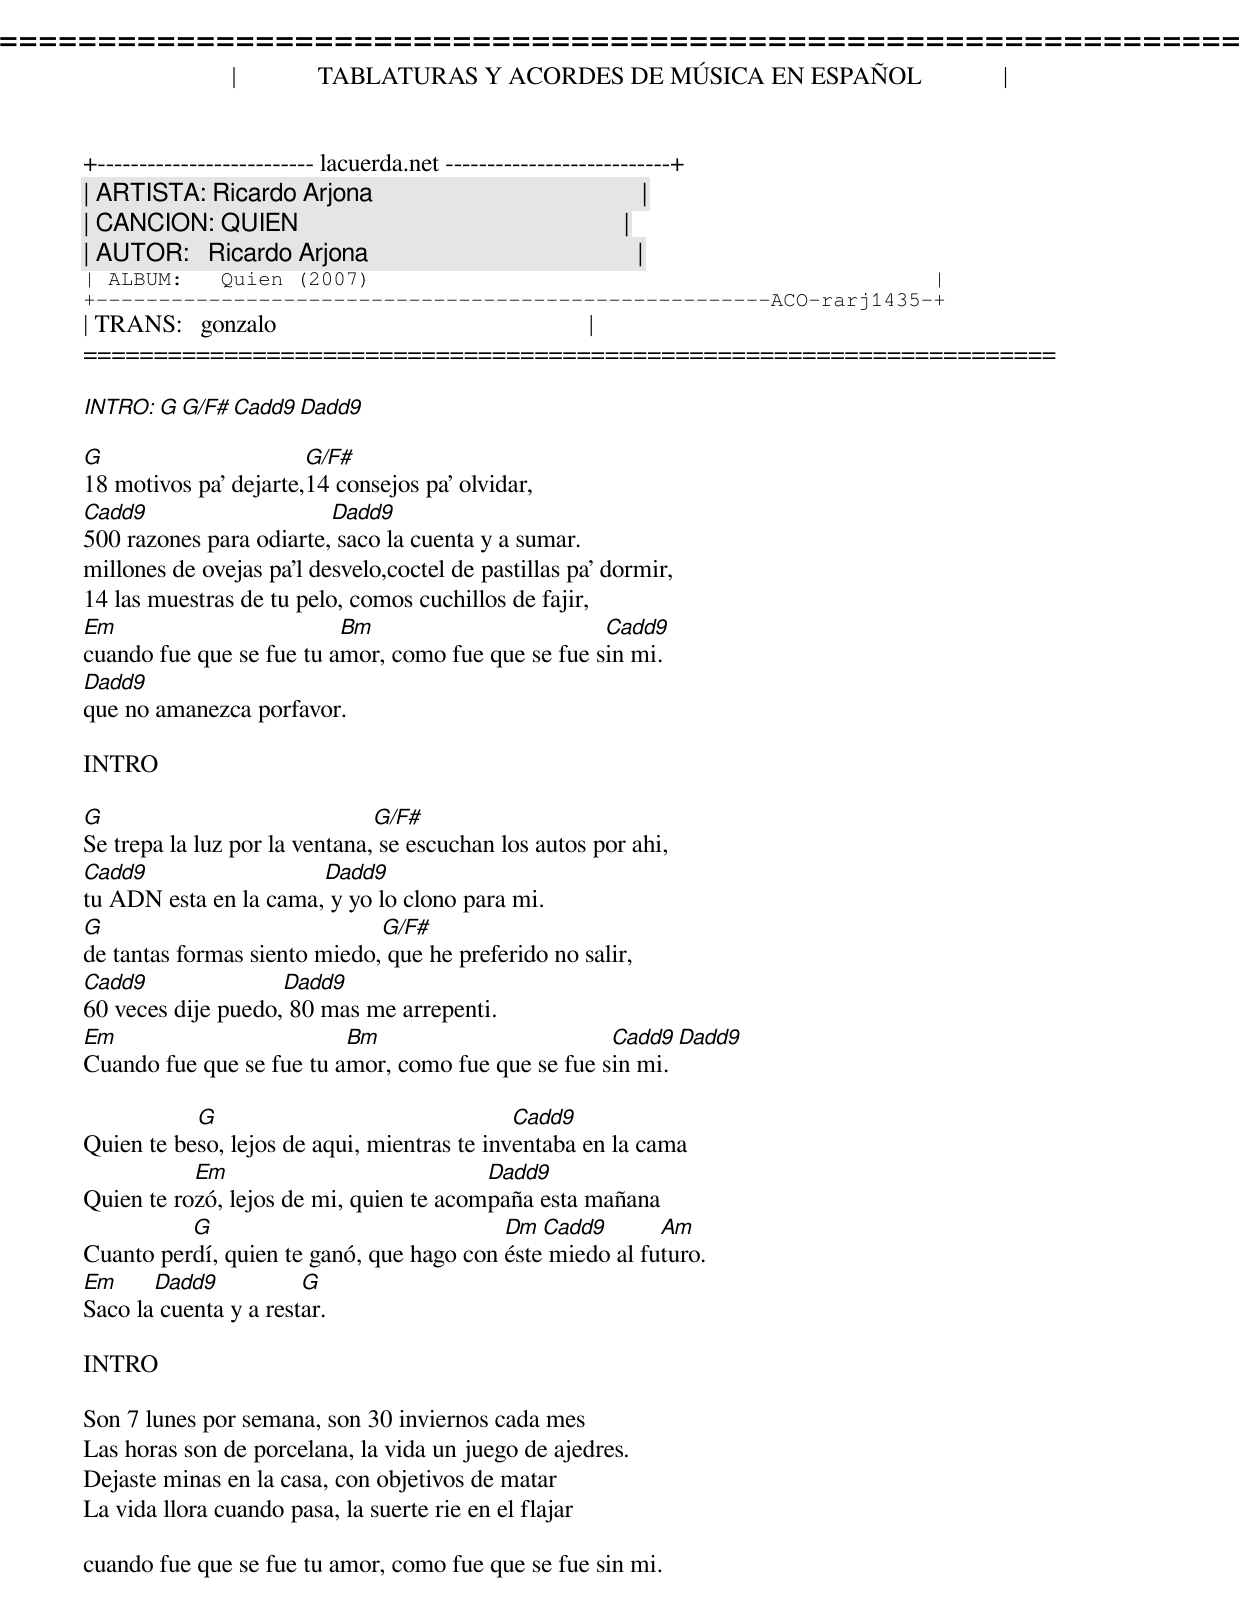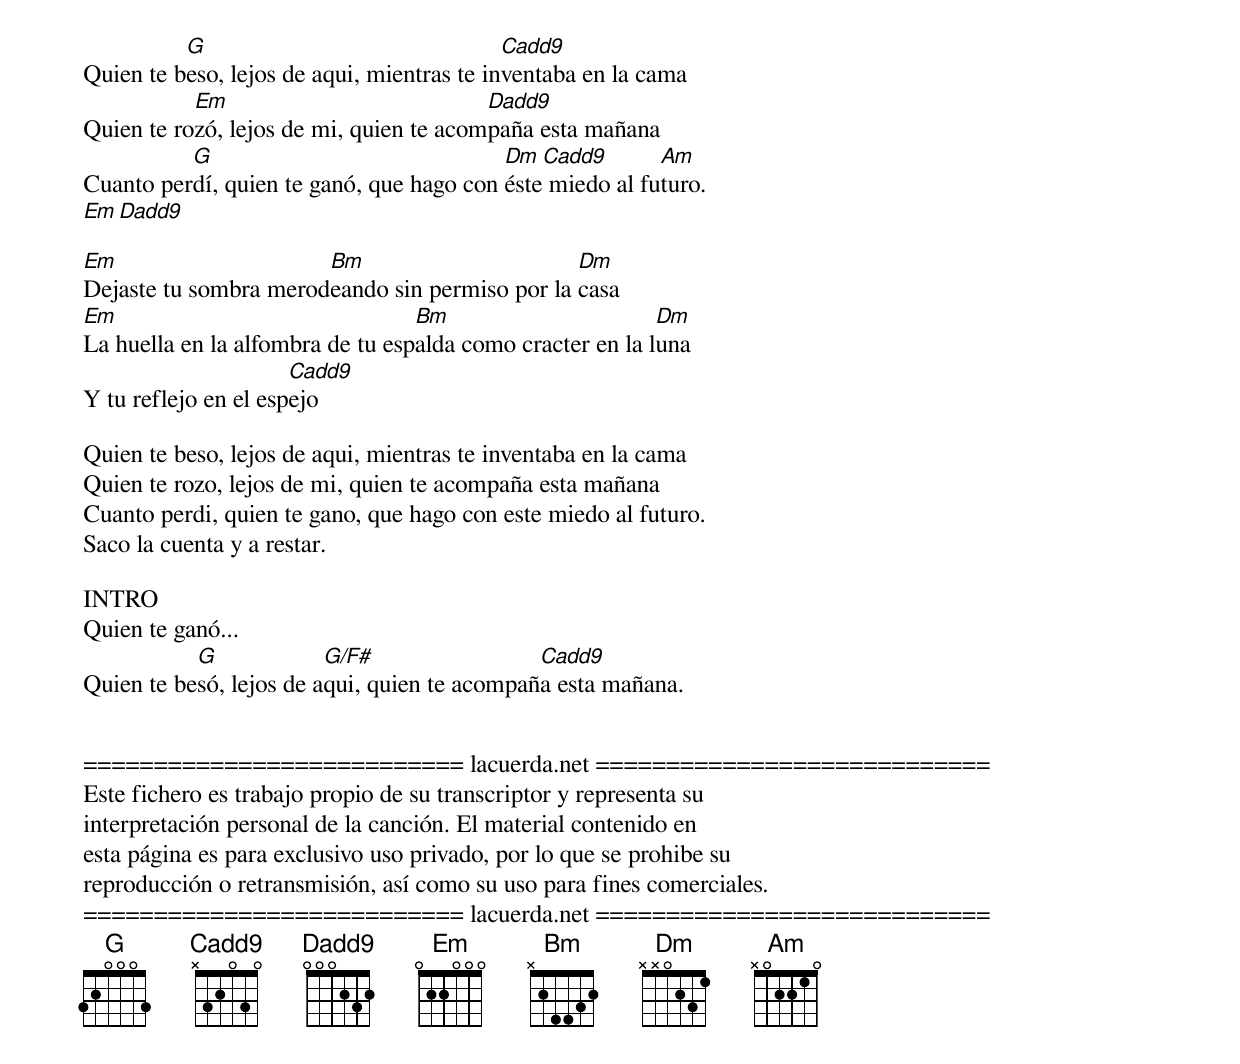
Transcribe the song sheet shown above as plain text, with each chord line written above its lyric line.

=====================================================================
|             TABLATURAS Y ACORDES DE MÚSICA EN ESPAÑOL             |
+-------------------------- lacuerda.net ---------------------------+
| ARTISTA: Ricardo Arjona                                           |
| CANCION: QUIEN                                                    |
| AUTOR:   Ricardo Arjona                                           |
| ALBUM:   Quien (2007)                                             |
+------------------------------------------------------ACO-rarj1435-+
| TRANS:   gonzalo                                                  |
=====================================================================

INTRO: G  G/F# Cadd9  Dadd9

G                      G/F#
18 motivos pa' dejarte,14 consejos pa' olvidar,
Cadd9                    Dadd9
500 razones para odiarte, saco la cuenta y a sumar.
millones de ovejas pa'l desvelo,coctel de pastillas pa' dormir,
14 las muestras de tu pelo, comos cuchillos de fajir,
Em                        Bm                        Cadd9
cuando fue que se fue tu amor, como fue que se fue sin mi.
Dadd9
que no amanezca porfavor.

INTRO

G                              G/F#
Se trepa la luz por la ventana, se escuchan los autos por ahi,
Cadd9                  Dadd9
tu ADN esta en la cama, y yo lo clono para mi.
G                             G/F#
de tantas formas siento miedo, que he preferido no salir,
Cadd9               Dadd9
60 veces dije puedo, 80 mas me arrepenti.
Em                        Bm                        Cadd9 Dadd9
Cuando fue que se fue tu amor, como fue que se fue sin mi.

           G                                 Cadd9
Quien te beso, lejos de aqui, mientras te inventaba en la cama
           Em                            Dadd9
Quien te rozó, lejos de mi, quien te acompaña esta mañana
          G                               Dm  Cadd9       Am
Cuanto perdí, quien te ganó, que hago con éste miedo al futuro.
Em     Dadd9           G
Saco la cuenta y a restar.

INTRO

Son 7 lunes por semana, son 30 inviernos cada mes
Las horas son de porcelana, la vida un juego de ajedres.
Dejaste minas en la casa, con objetivos de matar
La vida llora cuando pasa, la suerte rie en el flajar

cuando fue que se fue tu amor, como fue que se fue sin mi.

          G                                 Cadd9
Quien te beso, lejos de aqui, mientras te inventaba en la cama
           Em                            Dadd9
Quien te rozó, lejos de mi, quien te acompaña esta mañana
          G                               Dm  Cadd9       Am
Cuanto perdí, quien te ganó, que hago con éste miedo al futuro.
Em     Dadd9

Em                     Bm                       Dm
Dejaste tu sombra merodeando sin permiso por la casa
Em                                Bm                       Dm
La huella en la alfombra de tu espalda como cracter en la luna
                      Cadd9
Y tu reflejo en el espejo

Quien te beso, lejos de aqui, mientras te inventaba en la cama
Quien te rozo, lejos de mi, quien te acompaña esta mañana
Cuanto perdi, quien te gano, que hago con este miedo al futuro.
Saco la cuenta y a restar.

INTRO
Quien te ganó...
           G             G/F#                 Cadd9
Quien te besó, lejos de aqui, quien te acompaña esta mañana.


=========================== lacuerda.net ============================
Este fichero es trabajo propio de su transcriptor y representa su
interpretación personal de la canción. El material contenido en
esta página es para exclusivo uso privado, por lo que se prohibe su
reproducción o retransmisión, así como su uso para fines comerciales.
=========================== lacuerda.net ============================
